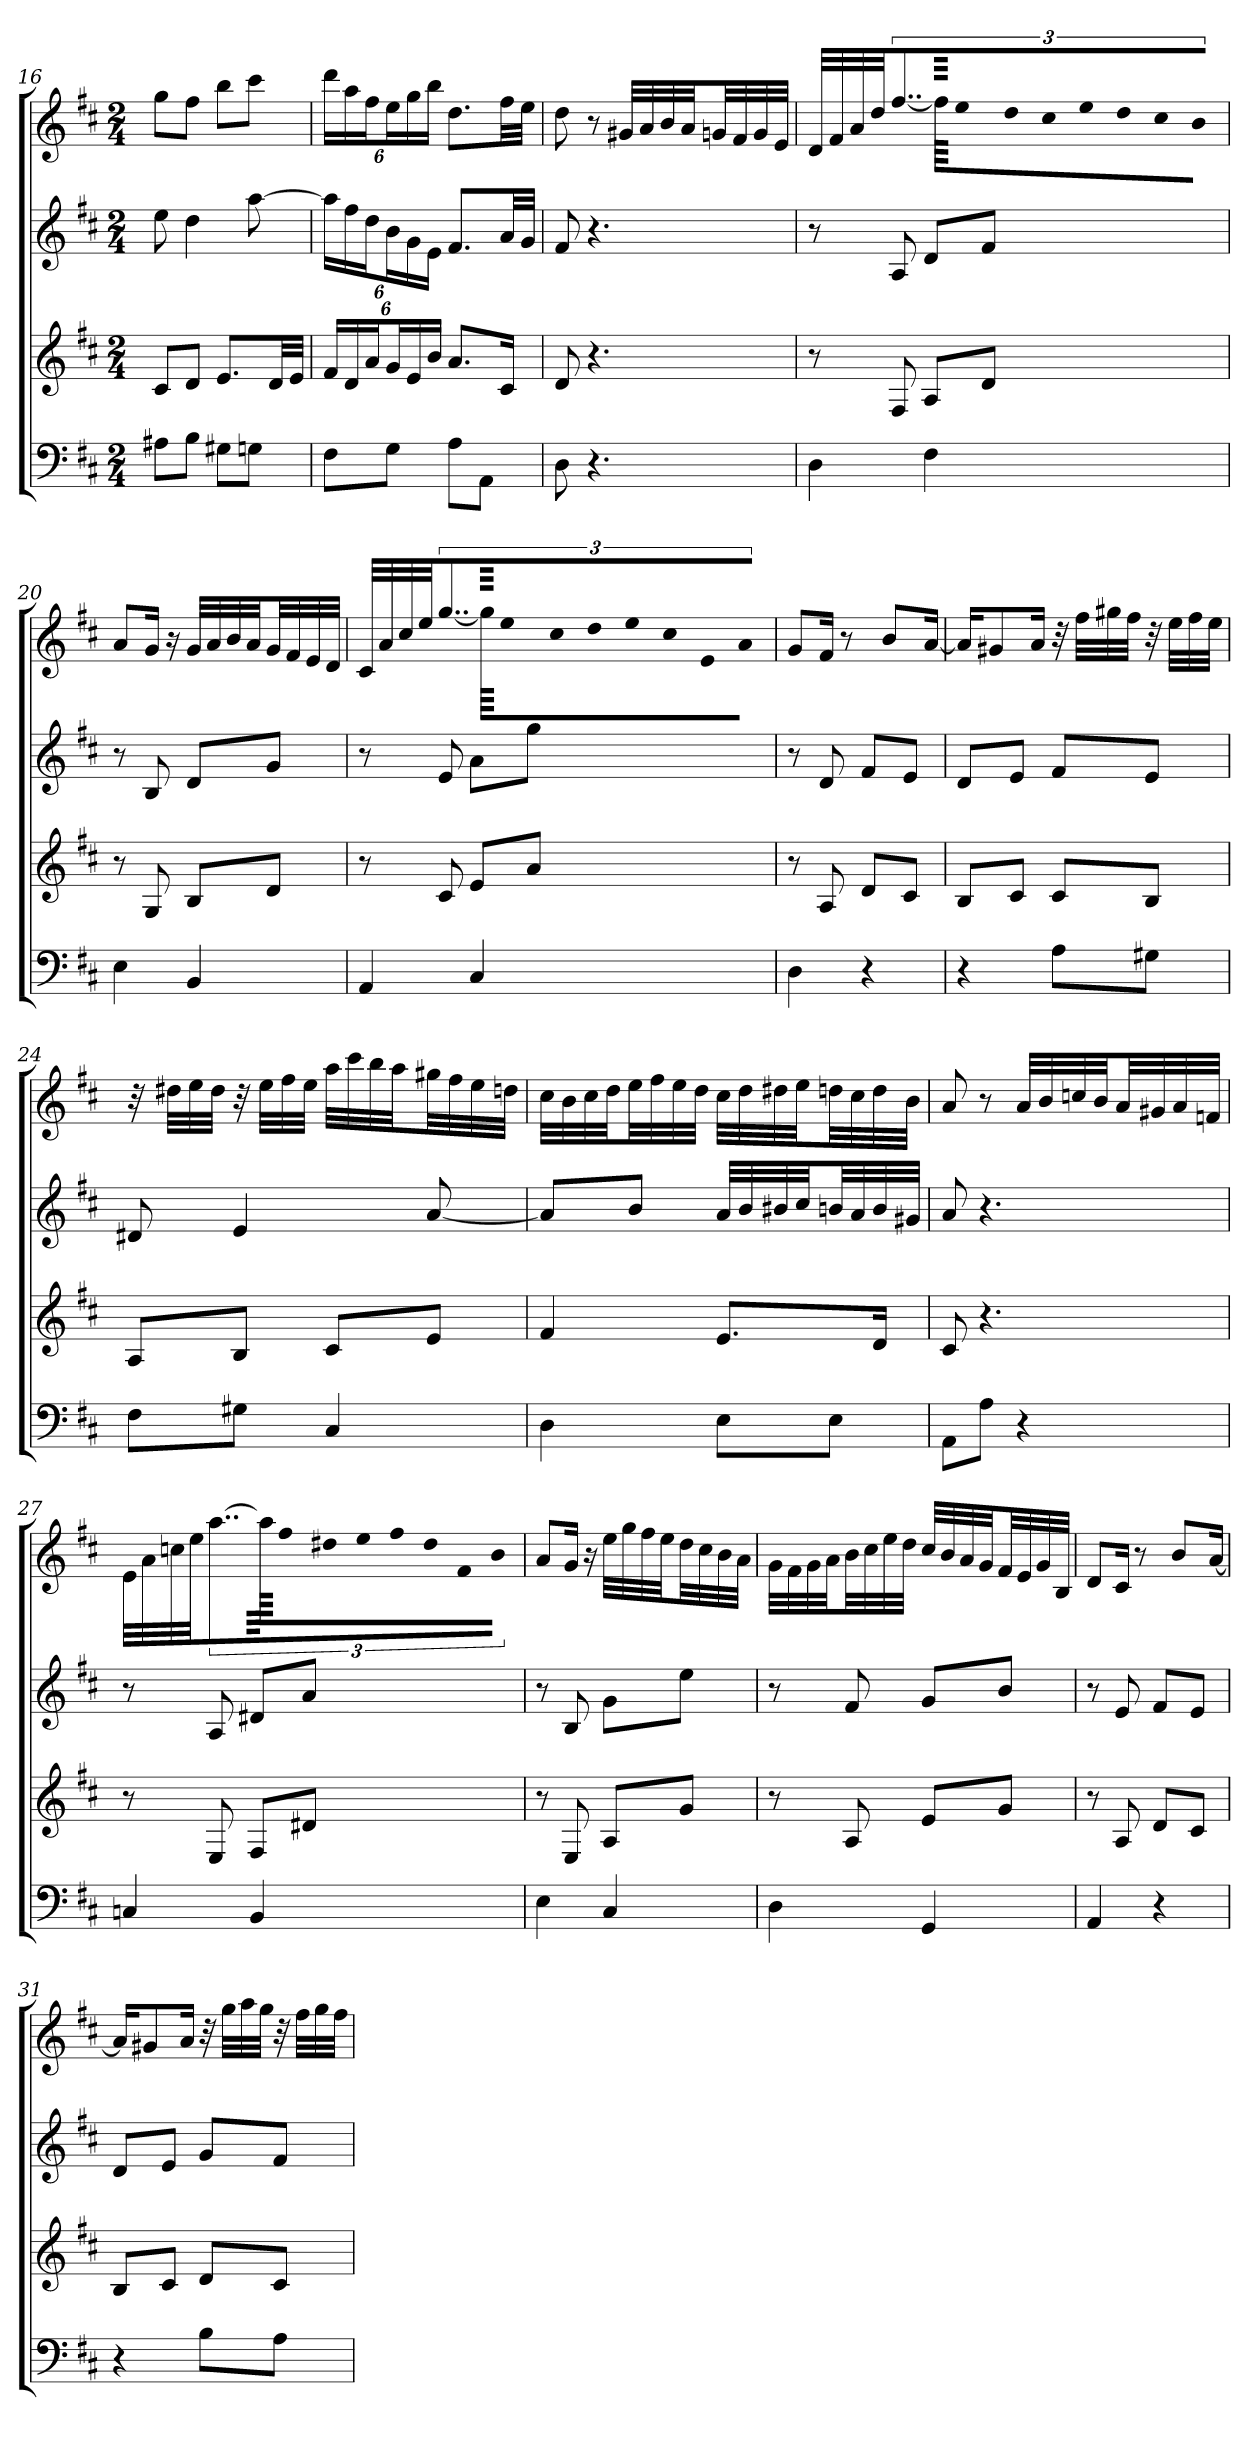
**kern	**kern	**kern	**kern
*part4	*part3	*part2	*part1
*staff4	*staff3	*staff2	*staff1
*k[f#c#]	*k[f#c#]	*k[f#c#]	*k[f#c#]
*D:	*D:	*D:	*D:
*M2/4	*M2/4	*M2/4	*M2/4
=16	=16	=16	=16
8A#XL	8c#L	8ee	8ggL
8BJ	8dJ	4dd	8ff#J
8G#XL	8.eL	.	8bbL
8GnJ	.	[8aa	8ccc#J
.	32dLL	.	.
.	32eJJJ	.	.
=17	=17	=17	=17
8F#L	24f#LL	24aaLL]	24dddLL
.	24d	24ff#	24aa
.	24aJ	24ddJ	24ff#J
8GJ	24gL	24bL	24eeL
.	24e	24g	24gg
.	24bJJ	24eJJ	24bbJJ
8AL	8.aL	8.f#L	8.ddL
8AAJ	.	.	.
.	16c#Jk	32aLL	32ff#LL
.	.	32gJJJ	32eeJJJ
=18	=18	=18	=18
8D	8d	8f#	8dd
4.r	4.r	4.r	8r
.	.	.	32g#XLLL
.	.	.	32a
.	.	.	32b
.	.	.	32aJJ
.	.	.	32gnLL
.	.	.	32f#
.	.	.	32g
.	.	.	32eJJJ
=19	=19	=19	=19
4D	8r	8r	32dLLL
.	.	.	32f#
.	.	.	32a
.	.	.	32ddJJ
.	8F#	8A	[12..ff#J
4F#	8AL	8dL	.
.	.	.	96ff#KLLL]
.	.	.	32ee
.	.	.	32dd
.	.	.	32cc#JJ
.	8dJ	8f#J	32eeLL
.	.	.	32dd
.	.	.	32cc#
.	.	.	32bJJJ
=20	=20	=20	=20
4E	8r	8r	8aL
.	8G	8B	16gJk
.	.	.	16r
4BB	8BL	8dL	32gLLL
.	.	.	32a
.	.	.	32b
.	.	.	32aJJ
.	8dJ	8gJ	32gLL
.	.	.	32f#
.	.	.	32e
.	.	.	32dJJJ
=21	=21	=21	=21
4AA	8r	8r	32c#LLL
.	.	.	32a
.	.	.	32cc#
.	.	.	32eeJJ
.	8c#	8e	[12..ggJ
4C#	8eL	8aL	.
.	.	.	96ggKLLL]
.	.	.	32ee
.	.	.	32cc#
.	.	.	32ddJJ
.	8aJ	8ggJ	32eeLL
.	.	.	32cc#
.	.	.	32e
.	.	.	32aJJJ
=22	=22	=22	=22
4D	8r	8r	8gL
.	8A	8d	16f#Jk
.	.	.	8r
4r	8dL	8f#L	.
.	.	.	8bL
.	8c#J	8eJ	.
.	.	.	[16aJk
=23	=23	=23	=23
4r	8BL	8dL	16aKL]
.	.	.	8g#X
.	8c#J	8eJ	.
.	.	.	16aJk
8AL	8c#L	8f#L	32r
.	.	.	32ff#LLL
.	.	.	32gg#X
.	.	.	32ff#JJJ
8G#XJ	8BJ	8eJ	32r
.	.	.	32eeLLL
.	.	.	32ff#
.	.	.	32eeJJJ
=24	=24	=24	=24
8F#L	8AL	8d#X	32r
.	.	.	32dd#XLLL
.	.	.	32ee
.	.	.	32dd#JJJ
8G#XJ	8BJ	4e	32r
.	.	.	32eeLLL
.	.	.	32ff#
.	.	.	32eeJJJ
4C#	8c#L	.	32aaLLL
.	.	.	32ccc#
.	.	.	32bb
.	.	.	32aaJJ
.	8eJ	[8a	32gg#XLL
.	.	.	32ff#
.	.	.	32ee
.	.	.	32ddnJJJ
=25	=25	=25	=25
4D	4f#	8aL]	32cc#LLL
.	.	.	32b
.	.	.	32cc#
.	.	.	32ddJJ
.	.	8bJ	32eeLL
.	.	.	32ff#
.	.	.	32ee
.	.	.	32ddJJJ
8EL	8.eL	32aLLL	32cc#LLL
.	.	32b	32dd
.	.	32b#X	32dd#X
.	.	32cc#JJ	32eeJJ
8EJ	.	32bnLL	32ddnLL
.	.	32a	32cc#
.	16dJk	32b	32dd
.	.	32g#XJJJ	32bJJJ
=26	=26	=26	=26
8AAL	8c#	8a	8a
8AJ	4.r	4.r	8r
4r	.	.	32aLLL
.	.	.	32b
.	.	.	32ccn
.	.	.	32bJJ
.	.	.	32aLL
.	.	.	32g#X
.	.	.	32a
.	.	.	32fnJJJ
=27	=27	=27	=27
4Cn	8r	8r	32eLLL
.	.	.	32a
.	.	.	32ccn
.	.	.	32eeJJ
.	8E	8A	[12..aaJ
4BB	8F#L	8d#XL	.
.	.	.	96aaKLLL]
.	.	.	32ff#
.	.	.	32dd#X
.	.	.	32eeJJ
.	8d#XJ	8aJ	32ff#LL
.	.	.	32dd#
.	.	.	32f#
.	.	.	32bJJJ
=28	=28	=28	=28
4E	8r	8r	8aL
.	8E	8B	16gJk
.	.	.	16r
4C#	8AL	8gL	32eeLLL
.	.	.	32gg
.	.	.	32ff#
.	.	.	32eeJJ
.	8gJ	8eeJ	32ddLL
.	.	.	32cc#
.	.	.	32b
.	.	.	32aJJJ
=29	=29	=29	=29
4D	8r	8r	32gLLL
.	.	.	32f#
.	.	.	32g
.	.	.	32aJJ
.	8A	8f#	32bLL
.	.	.	32cc#
.	.	.	32ee
.	.	.	32ddJJJ
4GG	8eL	8gL	32cc#LLL
.	.	.	32b
.	.	.	32a
.	.	.	32gJJ
.	8gJ	8bJ	32f#LL
.	.	.	32e
.	.	.	32g
.	.	.	32BJJJ
=30	=30	=30	=30
4AA	8r	8r	8dL
.	8A	8e	16c#Jk
.	.	.	8r
4r	8dL	8f#L	.
.	.	.	8bL
.	8c#J	8eJ	.
.	.	.	[16aJk
=31	=31	=31	=31
4r	8BL	8dL	16aKL]
.	.	.	8g#X
.	8c#J	8eJ	.
.	.	.	16aJk
8BL	8dL	8gL	32r
.	.	.	32ggLLL
.	.	.	32aa
.	.	.	32ggJJJ
8AJ	8c#J	8f#J	32r
.	.	.	32ff#LLL
.	.	.	32gg
.	.	.	32ff#JJJ
=	=	=	=
*-	*-	*-	*-
